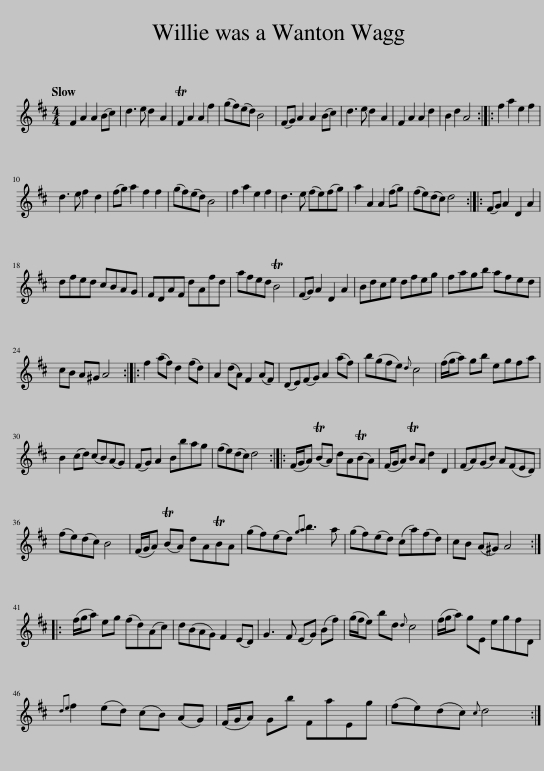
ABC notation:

X:1
L:1/8
Q:1/4=120
M:4/4
I:linebreak $
K:D
V:1 treble
V:1
 F2 A2 A2 (Bc) | d3 e d2 A2 | TF2 A2 A2 f2 | (gf)(ed) B4 | (FG) A2 A2 (Bc) | %5
 d3 e d2 A2 | F2 A2 A2 d2 | B2 d2 A4 :: f2 a2 e2 f2 |$ d3 e f2 d2 | %10
 (fg) a2 f2 f2 | (gf)(ed) B4 | f2 a2 e2 f2 | d3 e (fe)(fg) | a2 A2 A2 (fg) | %15
 (fe)(dc) d4 :: (FG) A2 D2 A2 |$ dfed cBAG | FDAF dAfd | afed TB4 | %20
 (FG) A2 D2 A2 | Bdce dfeg | fagb afed |$ cB A^G A4 :: f2 (af) d2 (fd) | %25
 A2 (dA) F2 (AF) | (DE)(FG) A2 (af) | b(gfe){d} c4 | (f/g/a) gb egfa |$ B2 (cd) (cB)(AG) | %30
 (FG) A2 Bbag | (fe)(dc) d4 :: (F/G/A) (TBA) dA(TBA) | (F/G/A) TBA d2 D2 | (FA)(GB) A(FED) |$ %35
 (fe)(dc) B4 | (F/G/A) (TBA) dATBA | (gf)(ed){ga} b3 a | (gf)(ed) (ca)(fd) | cB (A^G) A4 ::$ %40
 (f/g/a) eg (fd)(Ac) | d(BAG) F2 (ED) | G3 F (EG) (Bf) | (g/f/e) bd{d} c4 | (f/g/a) gE egfD |$ %45
{de} f2 (ed) (cB) (AG) | (F/G/A) Gb FaEg | (fe)(dc){c} d4 :| %48
